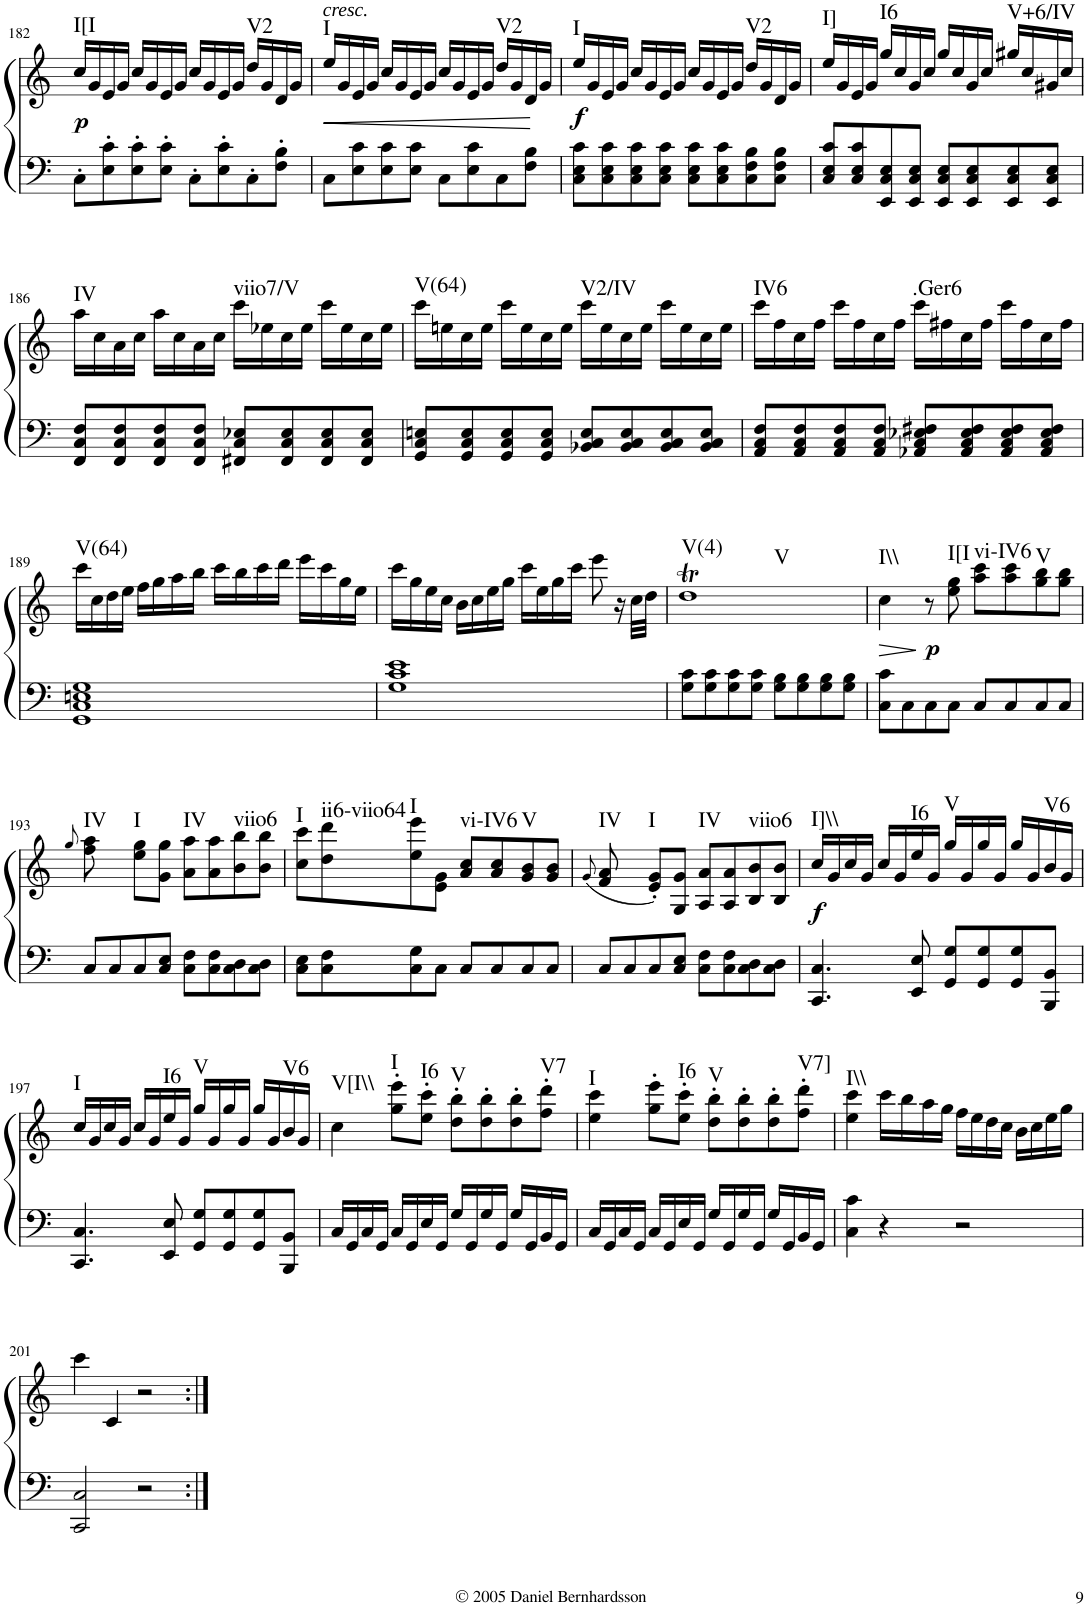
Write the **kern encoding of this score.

**kern	**kern	**dynam	**harte
*part1	*part1	*part1	*part1
*staff2	*staff1	*staff1/2	*
*I"Piano	*	*	*
*I'Pno.	*	*	*
!!LO:PB:g=z
*clefF4	*clefG2	*	*
*k[]	*k[]	*	*
*M4/4	*M4/4	*	*
*met(c)	*met(c)	*	*
=182	=182	=182	=182
!	!	!LO:DY:b	!LO:H:kt=I[I
8C'\L	16cc/LL	p	N
.	16g/	.	.
8E\' 8c\'	16e/	.	.
.	16g/JJ	.	.
8E\' 8c\'	16cc/LL	.	.
.	16g/	.	.
8E\' 8c\'J	16e/	.	.
.	16g/JJ	.	.
8C'\L	16cc/LL	.	.
.	16g/	.	.
8E\' 8c\'	16e/	.	.
.	16g/JJ	.	.
!	!	!	!LO:H:kt=V2
8C'\	16dd/LL	.	N
.	16g/	.	.
8F\' 8B\'J	16d/	.	.
.	16g/JJ	.	.
=183	=183	=183	=183
!	!LO:TX:a:i:t=cresc.	!	!
!	!	!LO:HP:b	!LO:H:kt=I
8C\L	16ee/LL	<	N
.	16g/	.	.
8E\ 8c\	16e/	.	.
.	16g/JJ	.	.
8E\ 8c\	16cc/LL	.	.
.	16g/	.	.
8E\ 8c\J	16e/	.	.
.	16g/JJ	.	.
8C\L	16cc/LL	.	.
.	16g/	.	.
8E\ 8c\	16e/	.	.
.	16g/JJ	.	.
!	!	!	!LO:H:kt=V2
8C\	16dd/LL	.	N
.	16g/	.	.
8F\ 8B\J	16d/	.	.
.	16g/JJ	[	.
=184	=184	=184	=184
!	!	!LO:DY:b	!LO:H:kt=I
8C\ 8E\ 8c\L	16ee/LL	f	N
.	16g/	.	.
8C\ 8E\ 8c\	16e/	.	.
.	16g/JJ	.	.
8C\ 8E\ 8c\	16cc/LL	.	.
.	16g/	.	.
8C\ 8E\ 8c\J	16e/	.	.
.	16g/JJ	.	.
8C\ 8E\ 8c\L	16cc/LL	.	.
.	16g/	.	.
8C\ 8E\ 8c\	16e/	.	.
.	16g/JJ	.	.
!	!	!	!LO:H:kt=V2
8C\ 8F\ 8B\	16dd/LL	.	N
.	16g/	.	.
8C\ 8F\ 8B\J	16d/	.	.
.	16g/JJ	.	.
=185	=185	=185	=185
!	!	!	!LO:H:kt=I]
8C/ 8E/ 8c/L	16ee/LL	.	N
.	16g/	.	.
8C/ 8E/ 8c/	16e/	.	.
.	16g/JJ	.	.
!	!	!	!LO:H:kt=I6
8EE/ 8C/ 8E/	16gg/LL	.	N
.	16cc/	.	.
8EE/ 8C/ 8E/J	16g/	.	.
.	16cc/JJ	.	.
8EE/ 8C/ 8E/L	16gg/LL	.	.
.	16cc/	.	.
8EE/ 8C/ 8E/	16g/	.	.
.	16cc/JJ	.	.
!	!	!	!LO:H:kt=V+6/IV
8EE/ 8C/ 8E/	16gg#X/LL	.	N
.	16cc/	.	.
8EE/ 8C/ 8E/J	16g#X/	.	.
.	16cc/JJ	.	.
!!LO:LB:g=z
=186	=186	=186	=186
!	!	!	!LO:H:kt=IV
8FF/ 8C/ 8F/L	16aa\LL	.	N
.	16cc\	.	.
8FF/ 8C/ 8F/	16a\	.	.
.	16cc\JJ	.	.
8FF/ 8C/ 8F/	16aa\LL	.	.
.	16cc\	.	.
8FF/ 8C/ 8F/J	16a\	.	.
.	16cc\JJ	.	.
!	!	!	!LO:H:kt=viio7/V
8FF#X/ 8C/ 8E-X/L	16ccc\LL	.	N
.	16ee-X\	.	.
8FF#/ 8C/ 8E-/	16cc\	.	.
.	16ee-\JJ	.	.
8FF#/ 8C/ 8E-/	16ccc\LL	.	.
.	16ee-\	.	.
8FF#/ 8C/ 8E-/J	16cc\	.	.
.	16ee-\JJ	.	.
=187	=187	=187	=187
!	!	!	!LO:H:kt=V(64)
8GG/ 8C/ 8En/L	16ccc\LL	.	N
.	16een\	.	.
8GG/ 8C/ 8E/	16cc\	.	.
.	16ee\JJ	.	.
8GG/ 8C/ 8E/	16ccc\LL	.	.
.	16ee\	.	.
8GG/ 8C/ 8E/J	16cc\	.	.
.	16ee\JJ	.	.
!	!	!	!LO:H:kt=V2/IV
8BB-X/ 8C/ 8E/L	16ccc\LL	.	N
.	16ee\	.	.
8BB-/ 8C/ 8E/	16cc\	.	.
.	16ee\JJ	.	.
8BB-/ 8C/ 8E/	16ccc\LL	.	.
.	16ee\	.	.
8BB-/ 8C/ 8E/J	16cc\	.	.
.	16ee\JJ	.	.
=188	=188	=188	=188
!	!	!	!LO:H:kt=IV6
8AA/ 8C/ 8F/L	16ccc\LL	.	N
.	16ff\	.	.
8AA/ 8C/ 8F/	16cc\	.	.
.	16ff\JJ	.	.
8AA/ 8C/ 8F/	16ccc\LL	.	.
.	16ff\	.	.
8AA/ 8C/ 8F/J	16cc\	.	.
.	16ff\JJ	.	.
!	!	!	!LO:H:kt=.Ger6
8AA-X/ 8C/ 8E-X/ 8F#X/L	16ccc\LL	.	N
.	16ff#X\	.	.
8AA-/ 8C/ 8E-/ 8F#/	16cc\	.	.
.	16ff#\JJ	.	.
8AA-/ 8C/ 8E-/ 8F#/	16ccc\LL	.	.
.	16ff#\	.	.
8AA-/ 8C/ 8E-/ 8F#/J	16cc\	.	.
.	16ff#\JJ	.	.
!!LO:LB:g=z
=189	=189	=189	=189
!	!	!	!LO:H:kt=V(64)
1GG 1C 1En 1G	16ccc\LL	.	N
.	16cc\	.	.
.	16dd\	.	.
.	16ee\JJ	.	.
.	16ff\LL	.	.
.	16gg\	.	.
.	16aa\	.	.
.	16bb\JJ	.	.
.	16ccc\LL	.	.
.	16bb\	.	.
.	16ccc\	.	.
.	16ddd\JJ	.	.
.	16eee\LL	.	.
.	16ccc\	.	.
.	16gg\	.	.
.	16ee\JJ	.	.
=190	=190	=190	=190
1G 1c 1e	16ccc\LL	.	.
.	16gg\	.	.
.	16ee\	.	.
.	16cc\JJ	.	.
.	16b\LL	.	.
.	16cc\	.	.
.	16ee\	.	.
.	16gg\JJ	.	.
.	16ccc\LL	.	.
.	16ee\	.	.
.	16gg\	.	.
.	16ccc\JJ	.	.
.	8eee\	.	.
.	16r	.	.
.	32cc\LLL	.	.
.	32dd\JJJ	.	.
=191	=191	=191	=191
!	!	!	!LO:H:n=1:kt=V(4)
!	!	!	!LO:H:n=2:kt=V
8G\ 8c\L	1ddT	.	N N
8G\ 8c\	.	.	.
8G\ 8c\	.	.	.
8G\ 8c\J	.	.	.
8G\ 8B\L	.	.	.
8G\ 8B\	.	.	.
8G\ 8B\	.	.	.
8G\ 8B\J	.	.	.
=192	=192	=192	=192
!	!	!LO:HP:b	!LO:H:kt=I\\
8C\ 8c\L	4cc\	>	N
8C\	.	.	.
!	!	!LO:DY:n=1:b	!
8C\	8r	] p	.
!	!	!	!LO:H:kt=I[I
8C\J	8ee\ 8gg\	.	N
!	!	!	!LO:H:kt=vi-IV6
8C/L	8aa\ 8ccc\L	.	N
8C/	8aa\ 8ccc\	.	.
!	!	!	!LO:H:kt=V
8C/	8gg\ 8bb\	.	N
8C/J	8gg\ 8bb\J	.	.
!!LO:LB:g=z
=193	=193	=193	=193
.	8qgg/	.	.
!	!	!	!LO:H:kt=IV
8C/L	8ff\ 8aa\	.	N
8C/	8ryy	.	.
!	!	!	!LO:H:kt=I
8C/	8ee\ 8gg\L	.	N
8C/ 8E/J	8g\ 8gg\J	.	.
!	!	!	!LO:H:kt=IV
8C\ 8F\L	8a\ 8aa\L	.	N
8C\ 8F\	8a\ 8aa\	.	.
!	!	!	!LO:H:kt=viio6
8C\ 8D\	8b\ 8bb\	.	N
8C\ 8D\J	8b\ 8bb\J	.	.
=194	=194	=194	=194
!	!	!	!LO:H:kt=I
8C\ 8E\L	8cc\ 8ccc\L	.	N
!	!	!	!LO:H:kt=ii6-viio64
8C\ 8F\	8dd\ 8ddd\	.	N
!	!	!	!LO:H:kt=I
8C\ 8G\	8ee\ 8eee\	.	N
8C\J	8e\ 8g\J	.	.
!	!	!	!LO:H:kt=vi-IV6
8C/L	8a/ 8cc/L	.	N
8C/	8a/ 8cc/	.	.
!	!	!	!LO:H:kt=V
8C/	8g/ 8b/	.	N
8C/J	8g/ 8b/J	.	.
=195	=195	=195	=195
.	(8qg/	.	.
!	!	!	!LO:H:kt=IV
8C/L	8f/ 8a/	.	N
8C/	8ryy	.	.
!	!	!	!LO:H:kt=I
8C/	8e/' 8g/'L)	.	N
8C/ 8E/J	8G/ 8g/J	.	.
!	!	!	!LO:H:kt=IV
8C\ 8F\L	8A/ 8a/L	.	N
8C\ 8F\	8A/ 8a/	.	.
!	!	!	!LO:H:kt=viio6
8C\ 8D\	8B/ 8b/	.	N
8C\ 8D\J	8B/ 8b/J	.	.
=196	=196	=196	=196
!	!	!LO:DY:b	!LO:H:kt=I]\\
4.CC/ 4.C/	16cc/LL	f	N
.	16g/	.	.
.	16cc/	.	.
.	16g/JJ	.	.
.	16cc/LL	.	.
.	16g/	.	.
!	!	!	!LO:H:kt=I6
8EE/ 8E/	16ee/	.	N
.	16g/JJ	.	.
!	!	!	!LO:H:kt=V
8GG/ 8G/L	16gg/LL	.	N
.	16g/	.	.
8GG/ 8G/	16gg/	.	.
.	16g/JJ	.	.
8GG/ 8G/	16gg/LL	.	.
.	16g/	.	.
!	!	!	!LO:H:kt=V6
8BBB/ 8BB/J	16b/	.	N
.	16g/JJ	.	.
!!LO:LB:g=z
=197	=197	=197	=197
!	!	!	!LO:H:kt=I
4.CC/ 4.C/	16cc/LL	.	N
.	16g/	.	.
.	16cc/	.	.
.	16g/JJ	.	.
.	16cc/LL	.	.
.	16g/	.	.
!	!	!	!LO:H:kt=I6
8EE/ 8E/	16ee/	.	N
.	16g/JJ	.	.
!	!	!	!LO:H:kt=V
8GG/ 8G/L	16gg/LL	.	N
.	16g/	.	.
8GG/ 8G/	16gg/	.	.
.	16g/JJ	.	.
8GG/ 8G/	16gg/LL	.	.
.	16g/	.	.
!	!	!	!LO:H:kt=V6
8BBB/ 8BB/J	16b/	.	N
.	16g/JJ	.	.
=198	=198	=198	=198
!	!	!	!LO:H:kt=V[I\\
16C/LL	4cc\	.	N
16GG/	.	.	.
16C/	.	.	.
16GG/JJ	.	.	.
!	!	!	!LO:H:kt=I
16C/LL	8gg\' 8eee\'L	.	N
16GG/	.	.	.
!	!	!	!LO:H:kt=I6
16E/	8ee\' 8ccc\'J	.	N
16GG/JJ	.	.	.
!	!	!	!LO:H:kt=V
16G/LL	8dd\' 8bb\'L	.	N
16GG/	.	.	.
16G/	8dd\' 8bb\'	.	.
16GG/JJ	.	.	.
16G/LL	8dd\' 8bb\'	.	.
16GG/	.	.	.
!	!	!	!LO:H:kt=V7
16BB/	8ff\' 8ddd\'J	.	N
16GG/JJ	.	.	.
=199	=199	=199	=199
!	!	!	!LO:H:kt=I
16C/LL	4ee\ 4ccc\	.	N
16GG/	.	.	.
16C/	.	.	.
16GG/JJ	.	.	.
16C/LL	8gg\' 8eee\'L	.	.
16GG/	.	.	.
!	!	!	!LO:H:kt=I6
16E/	8ee\' 8ccc\'J	.	N
16GG/JJ	.	.	.
!	!	!	!LO:H:kt=V
16G/LL	8dd\' 8bb\'L	.	N
16GG/	.	.	.
16G/	8dd\' 8bb\'	.	.
16GG/JJ	.	.	.
16G/LL	8dd\' 8bb\'	.	.
16GG/	.	.	.
!	!	!	!LO:H:kt=V7]
16BB/	8ff\' 8ddd\'J	.	N
16GG/JJ	.	.	.
=200	=200	=200	=200
!	!	!	!LO:H:kt=I\\
4C\ 4c\	4ee\ 4ccc\	.	N
4r	16ccc\LL	.	.
.	16bb\	.	.
.	16aa\	.	.
.	16gg\JJ	.	.
2r	16ff\LL	.	.
.	16ee\	.	.
.	16dd\	.	.
.	16cc\JJ	.	.
.	16b\LL	.	.
.	16cc\	.	.
.	16ee\	.	.
.	16gg\JJ	.	.
!!LO:LB:g=z
=201	=201	=201	=201
2CC/ 2C/	4ccc\	.	.
.	4c/	.	.
2r	2r	.	.
=:|!	=:|!	=:|!	=:|!
*-	*-	*-	*-
